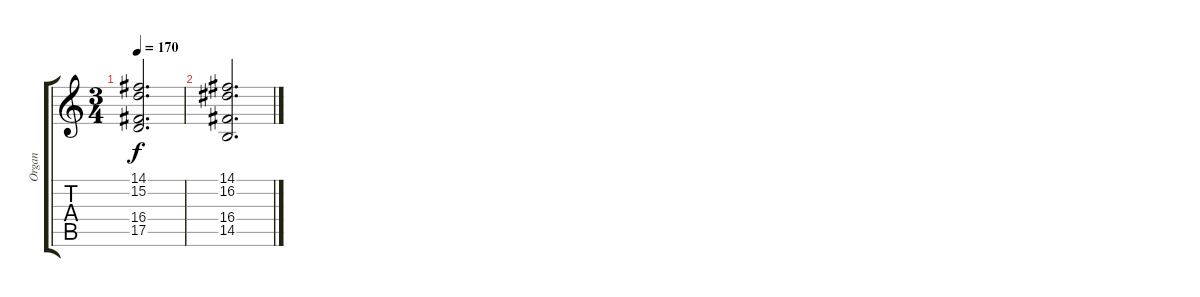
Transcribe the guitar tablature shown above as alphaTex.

\track ("Organ" "Organ") {instrument churchorgan}
\staff {score tabs}
\tuning (E4 B3 G3 D3 A2 E2) {hide}
\ts (3 4)
\tempo 170
\clef g2
\ks c
(14.1 15.2 16.4 17.5).2{d dy f} |
(14.1 16.2 16.4 14.5).2{d}
